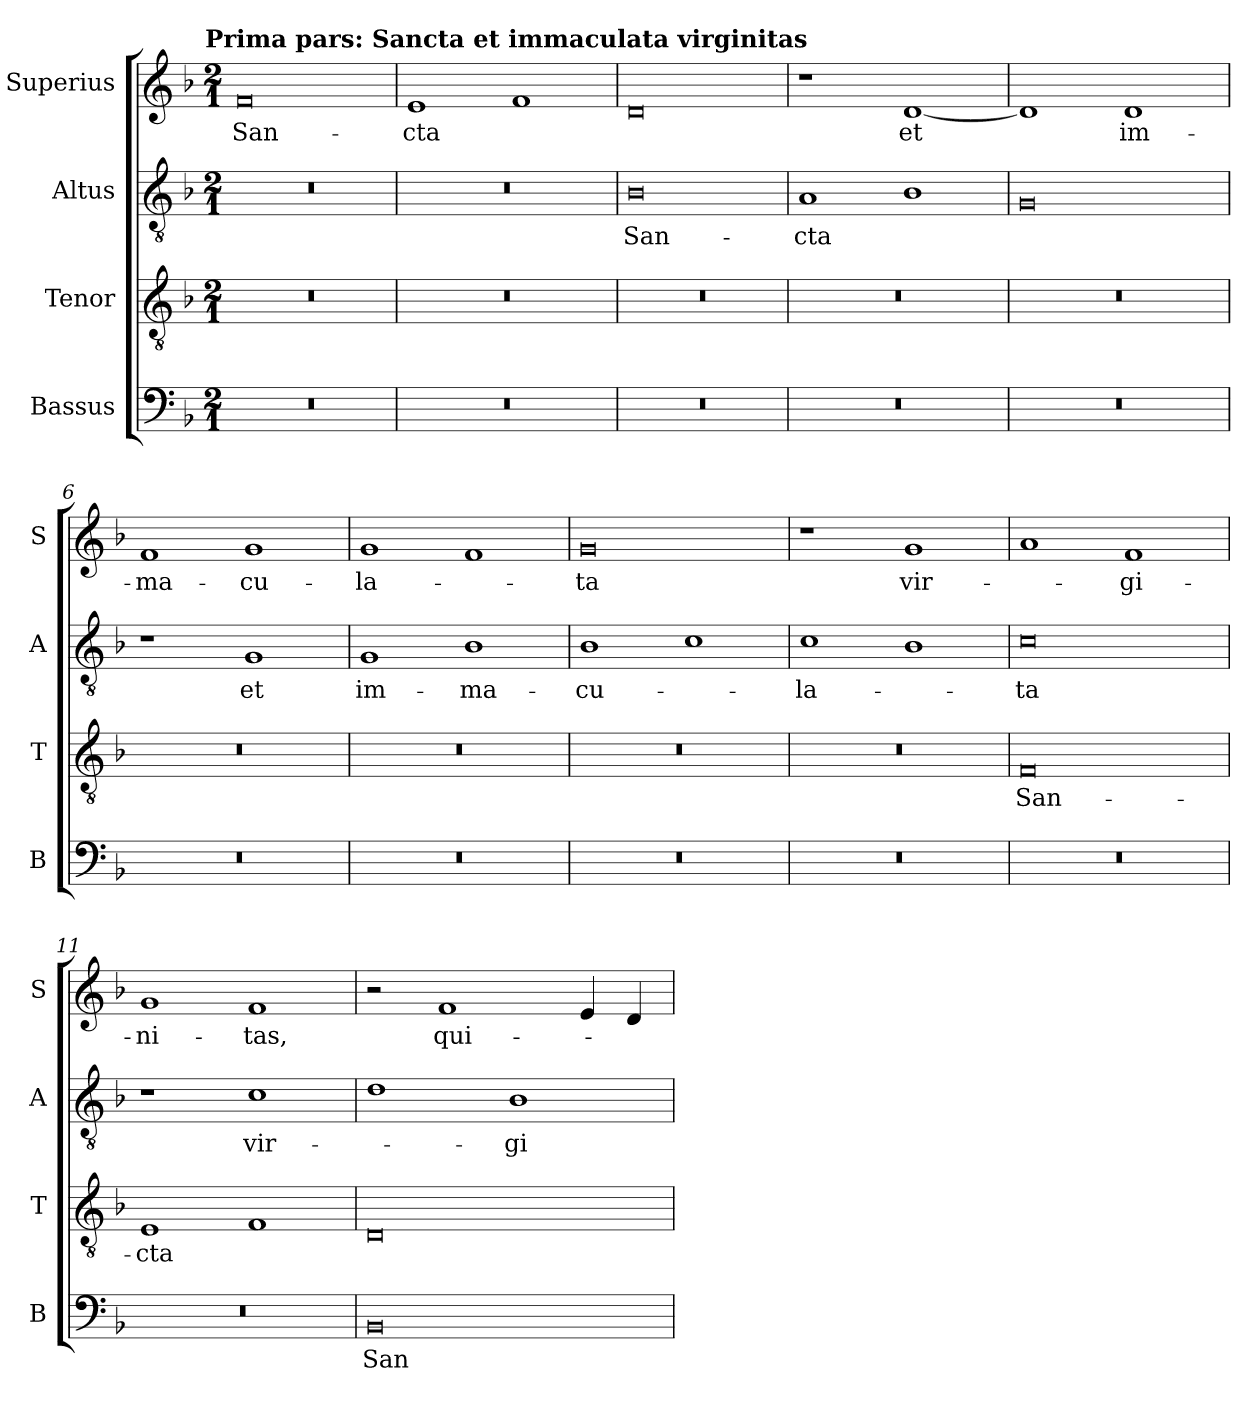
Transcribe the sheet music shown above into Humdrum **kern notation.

**kern	**text	**kern	**text	**kern	**text	**kern	**text
*part4	*part4	*part3	*part3	*part2	*part2	*part1	*part1
*staff4	*staff4	*staff3	*staff3	*staff2	*staff2	*staff1	*staff1
*I"Bassus	*	*I"Tenor	*	*I"Altus	*	*I"Superius	*
*I'B	*	*I'T	*	*I'A	*	*I'S	*
*clefF4	*	*clefGv2	*	*clefGv2	*	*clefG2	*
*k[b-]	*	*k[b-]	*	*k[b-]	*	*k[b-]	*
*F:	*	*F:	*	*F:	*	*F:	*
!!LO:TX:omd:t=Prima pars&colon; Sancta et immaculata virginitas
*M2/1	*	*M2/1	*	*M2/1	*	*M2/1	*
=1	=1	=1	=1	=1	=1	=1	=1
0r	.	0r	.	0r	.	0f	San-
=2	=2	=2	=2	=2	=2	=2	=2
0r	.	0r	.	0r	.	1e	-cta
.	.	.	.	.	.	1f	.
=3	=3	=3	=3	=3	=3	=3	=3
0r	.	0r	.	0B-	San-	0d	.
=4	=4	=4	=4	=4	=4	=4	=4
0r	.	0r	.	1A	-cta	1r	.
.	.	.	.	1B-	.	[1d	et
=5	=5	=5	=5	=5	=5	=5	=5
0r	.	0r	.	0G	.	1d]	.
.	.	.	.	.	.	1d	im-
=6	=6	=6	=6	=6	=6	=6	=6
0r	.	0r	.	1r	.	1f	-ma-
.	.	.	.	1G	et	1g	-cu-
=7	=7	=7	=7	=7	=7	=7	=7
0r	.	0r	.	1G	im-	1g	-la-
.	.	.	.	1B-	-ma-	1f	.
=8	=8	=8	=8	=8	=8	=8	=8
0r	.	0r	.	1B-	-cu-	0g	-ta
.	.	.	.	1c	.	.	.
=9	=9	=9	=9	=9	=9	=9	=9
0r	.	0r	.	1c	-la-	1r	.
.	.	.	.	1B-	.	1g	vir-
=10	=10	=10	=10	=10	=10	=10	=10
0r	.	0F	San-	0c	-ta	1a	.
.	.	.	.	.	.	1f	-gi-
=11	=11	=11	=11	=11	=11	=11	=11
0r	.	1E	-cta	1r	.	1g	-ni-
.	.	1F	.	1c	vir-	1f	-tas,
=12	=12	=12	=12	=12	=12	=12	=12
0BB-	San-	0D	.	1d	.	2r	.
.	.	.	.	.	.	1f	qui-
.	.	.	.	1B-	-gi-	.	.
.	.	.	.	.	.	4e	.
.	.	.	.	.	.	4d	.
=	=	=	=	=	=	=	=
*-	*-	*-	*-	*-	*-	*-	*-
